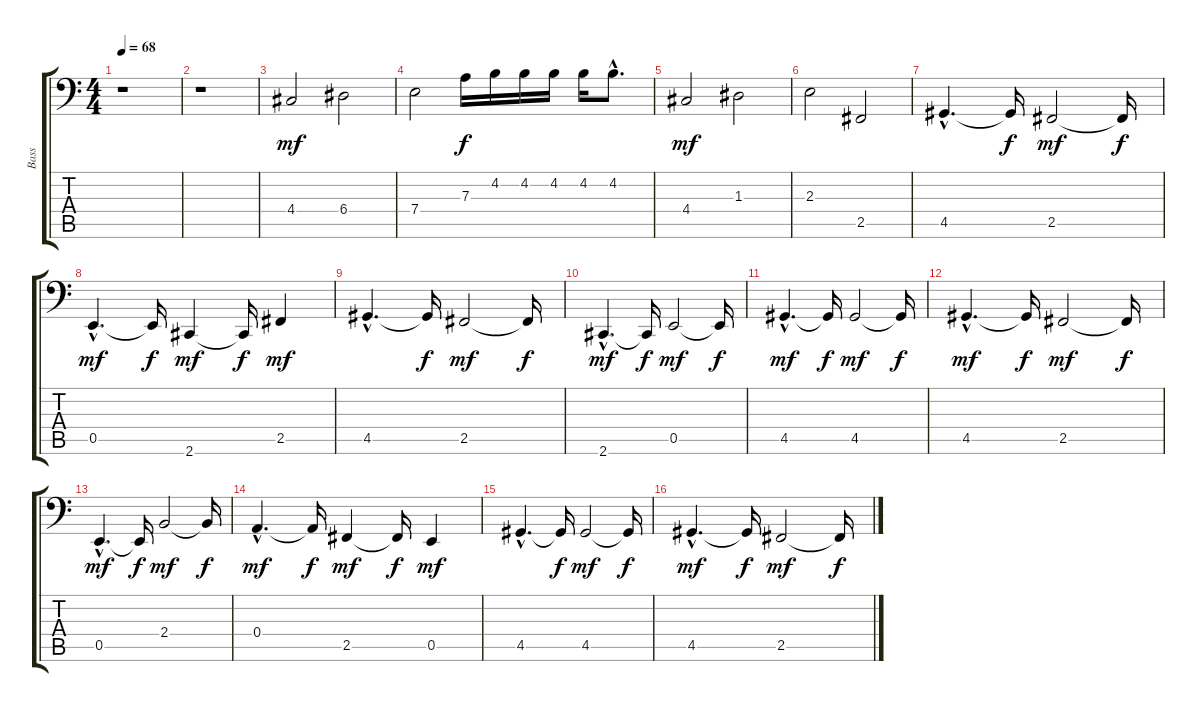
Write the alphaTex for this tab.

\track ("Bass" "Bass") {instrument electricbassfinger}
\staff {score tabs}
\tuning (C3 G2 D2 A1 E1 B0) {hide}
\ts (4 4)
\tempo 68
\clef f4
\ks c
r.1{dy f} |
r.1 |
4.4.2{dy mf} 6.4.2 |
7.4.2 7.3.16{dy f} 4.2.16 4.2.16 4.2.16 4.2.16 4.2{hac}.8{d} |
4.4.2{dy mf} 1.3.2 |
2.3.2 2.5.2 |
4.5{hac}.4{d volume 15} 4.5{t}.16{dy f} 2.5.2{dy mf} 2.5{t}.16{dy f} |
0.5{hac}.4{d dy mf} 0.5{t}.16{dy f} 2.6.4{dy mf} 2.6{t}.16{dy f} 2.5.4{dy mf} |
4.5{hac}.4{d} 4.5{t}.16{dy f} 2.5.2{dy mf} 2.5{t}.16{dy f} |
2.6{hac}.4{d dy mf} 2.6{t}.16{dy f} 0.5.2{dy mf} 0.5{t}.16{dy f} |
4.5{hac}.4{d dy mf} 4.5{t}.16{dy f} 4.5.2{dy mf} 4.5{t}.16{dy f} |
4.5{hac}.4{d dy mf} 4.5{t}.16{dy f} 2.5.2{dy mf} 2.5{t}.16{dy f} |
0.5{hac}.4{d dy mf} 0.5{t}.16{dy f} 2.4.2{dy mf} 2.4{t}.16{dy f} |
0.4{hac}.4{d dy mf} 0.4{t}.16{dy f} 2.5.4{dy mf} 2.5{t}.16{dy f} 0.5.4{dy mf} |
4.5{hac}.4{d} 4.5{t}.16{dy f} 4.5.2{dy mf} 4.5{t}.16{dy f} |
4.5{hac}.4{d dy mf} 4.5{t}.16{dy f} 2.5.2{dy mf} 2.5{t}.16{dy f}
